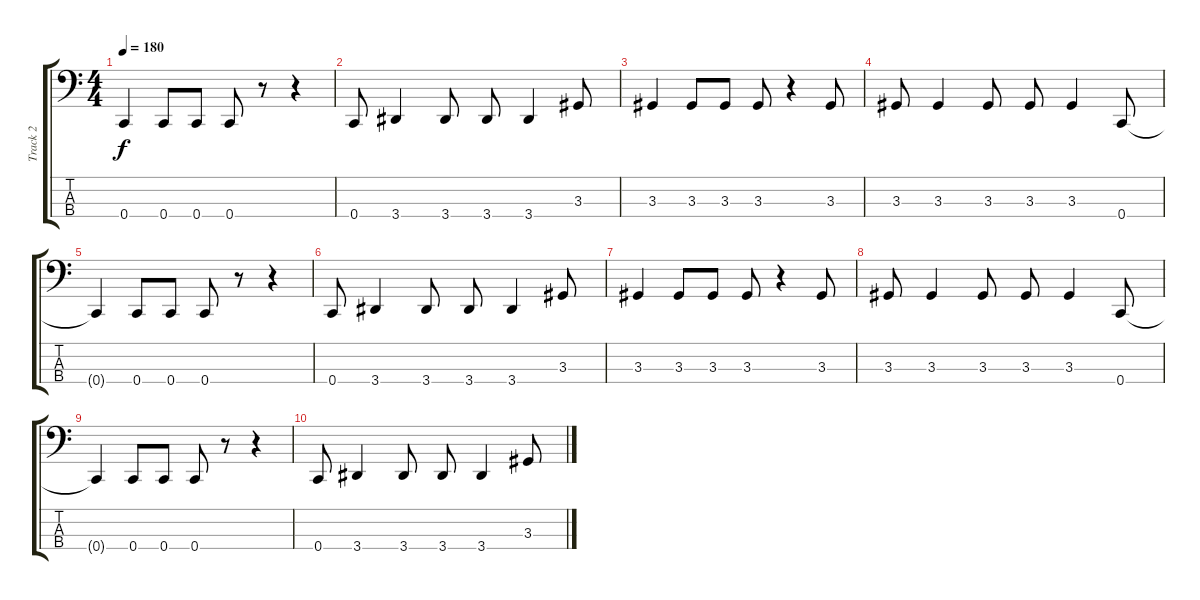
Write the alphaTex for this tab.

\track ("Track 2" "Track 2") {instrument electricbasspick}
\staff {score tabs}
\tuning (Eb2 Bb1 F1 C1) {hide}
\ts (4 4)
\tempo 180
\clef f4
\ks c
0.4{t}.4{dy f} 0.4.8 0.4.8 0.4.8 r.8 r.4 |
0.4.8 3.4.4 3.4.8 3.4.8 3.4.4 3.3.8 |
3.3.4 3.3.8 3.3.8 3.3.8 r.4 3.3.8 |
3.3.8 3.3.4 3.3.8 3.3.8 3.3.4 0.4.8 |
0.4{t}.4 0.4.8 0.4.8 0.4.8 r.8 r.4 |
0.4.8 3.4.4 3.4.8 3.4.8 3.4.4 3.3.8 |
3.3.4 3.3.8 3.3.8 3.3.8 r.4 3.3.8 |
3.3.8 3.3.4 3.3.8 3.3.8 3.3.4 0.4.8 |
0.4{t}.4 0.4.8 0.4.8 0.4.8 r.8 r.4 |
0.4.8 3.4.4 3.4.8 3.4.8 3.4.4 3.3.8
